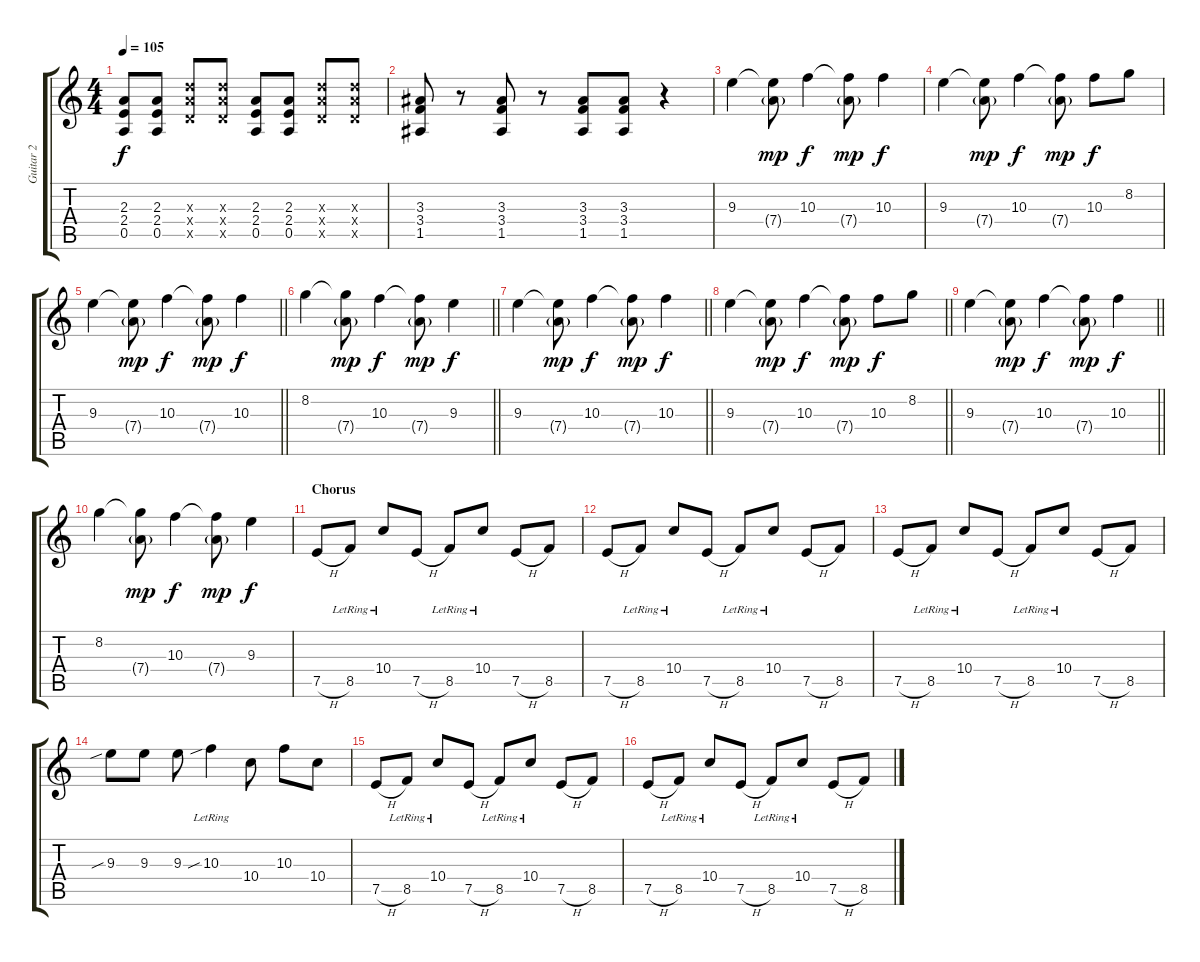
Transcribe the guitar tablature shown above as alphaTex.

\track ("Guitar 2" "Guitar 2") {instrument distortionguitar}
\staff {score tabs}
\tuning (E4 B3 G3 D3 A2 E2) {hide}
\ts (4 4)
\tempo 105
\clef g2
\ks c
(2.3 2.4 0.5).8{dy f} (2.3 2.4 0.5).8 (7.3{x} 7.4{x} 5.5{x}).8 (7.3{x} 7.4{x} 5.5{x}).8 (2.3 2.4 0.5).8 (2.3 2.4 0.5).8 (7.3{x} 7.4{x} 5.5{x}).8 (7.3{x} 7.4{x} 5.5{x}).8 |
(3.3 3.4 1.5).8 r.8 (3.3 3.4 1.5).8 r.8 (3.3 3.4 1.5).8 (3.3 3.4 1.5).8 r.4 |
9.3.4 (9.3{t} 7.4{g}).8{dy mp} 10.3.4{dy f} (10.3{t} 7.4{g}).8{dy mp} 10.3.4{dy f} |
9.3.4 (9.3{t} 7.4{g}).8{dy mp} 10.3.4{dy f} (10.3{t} 7.4{g}).8{dy mp} 10.3.8{dy f} 8.2.8 |
\barLineRight lightlight
9.3.4 (9.3{t} 7.4{g}).8{dy mp} 10.3.4{dy f} (10.3{t} 7.4{g}).8{dy mp} 10.3.4{dy f} |
\barLineRight lightlight
8.2.4 (8.2{t} 7.4{g}).8{dy mp} 10.3.4{dy f} (10.3{t} 7.4{g}).8{dy mp} 9.3.4{dy f} |
\barLineRight lightlight
9.3.4 (9.3{t} 7.4{g}).8{dy mp} 10.3.4{dy f} (10.3{t} 7.4{g}).8{dy mp} 10.3.4{dy f} |
\barLineRight lightlight
9.3.4 (9.3{t} 7.4{g}).8{dy mp} 10.3.4{dy f} (10.3{t} 7.4{g}).8{dy mp} 10.3.8{dy f} 8.2.8 |
\barLineRight lightlight
9.3.4 (9.3{t} 7.4{g}).8{dy mp} 10.3.4{dy f} (10.3{t} 7.4{g}).8{dy mp} 10.3.4{dy f} |
8.2.4 (8.2{t} 7.4{g}).8{dy mp} 10.3.4{dy f} (10.3{t} 7.4{g}).8{dy mp} 9.3.4{dy f} |
\section ("" "Chorus")
7.5{h}.8 8.5{lr}.8 10.4{lr}.8 7.5{h}.8 8.5{lr}.8 10.4{lr}.8 7.5{h}.8 8.5.8 |
7.5{h}.8 8.5{lr}.8 10.4{lr}.8 7.5{h}.8 8.5{lr}.8 10.4{lr}.8 7.5{h}.8 8.5.8 |
7.5{h}.8 8.5{lr}.8 10.4{lr}.8 7.5{h}.8 8.5{lr}.8 10.4{lr}.8 7.5{h}.8 8.5.8 |
9.3{sib}.8 9.3.8 9.3.8 10.3{sib lr}.4 10.4.8 10.3.8 10.4.8 |
7.5{h}.8 8.5{lr}.8 10.4{lr}.8 7.5{h}.8 8.5{lr}.8 10.4{lr}.8 7.5{h}.8 8.5.8 |
7.5{h}.8 8.5{lr}.8 10.4{lr}.8 7.5{h}.8 8.5{lr}.8 10.4{lr}.8 7.5{h}.8 8.5.8
